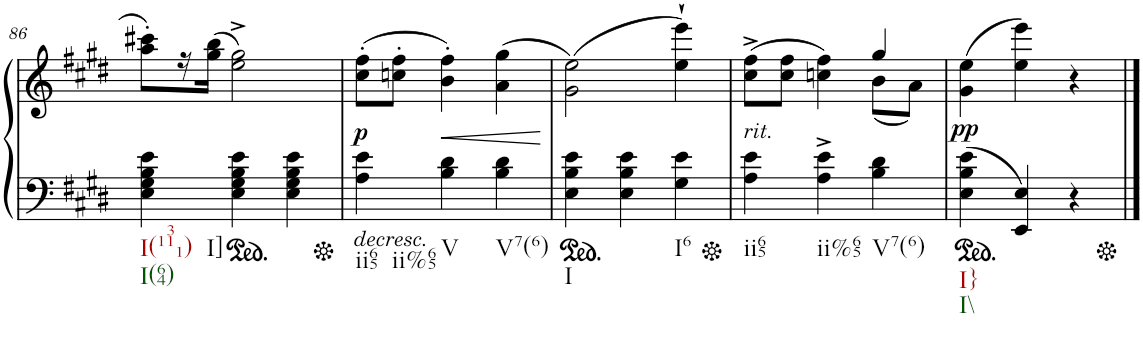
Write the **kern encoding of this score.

**kern	**kern	**dynam
*part2	*part1	*part1
*staff2	*staff1	*staff1
*I"piano	*I"piano	*
*I'Pno	*I'Pno	*
!!LO:PB:g=z
*clefF4	*clefG2	*
*k[f#c#g#d#]	*k[f#c#g#d#]	*
*E:	*E:	*
*M3/4	*M3/4	*
=86	=86	=86
!LO:TX:b:t=I(1311)	!	!
!LO:TX:b:t=I(64)	!	!
!LO:TX:b:t=I]	!	!
4E\ 4G#\ 4B\ 4e\	8aa\' 8ccc#X\'L	.
.	16r	.
.	(16gg#\ 16bb\JJ	.
*ped	*	*
4E\ 4G#\ 4B\ 4e\	2ee\^ 2gg#\^)	.
4E\ 4G#\ 4B\ 4e\	.	.
=87	=87	=87
*Xped	*	*
!LO:TX:b:i:t=decresc.	!	!
!LO:TX:b:t=ii65	!	!
!LO:TX:b:t=ii%65	!	!
!	!	!LO:DY:b
4A\ 4e\	(8cc#\' 8ff#\'L	p
.	8ccn\' 8ff#\'J	.
!LO:TX:b:t=V	!	!
!	!	!LO:HP:b
4B\ 4d#\	4b\' 4ff#\')	<
!LO:TX:b:t=V7(6)	!	!
4B\ 4d#\	(4a\ 4gg#\	.
.	.	[
=88	=88	=88
*ped	*	*
!LO:TX:b:t=I	!	!
4E\ 4B\ 4e\	(2g#\ 2ee\)	.
4E\ 4B\ 4e\	.	.
!LO:TX:b:t=I6	!	!
4G#\ 4e\	4ee\` 4eee\`)	.
=89	=89	=89
*Xped	*	*
*	*^	*
!	!LO:TX:b:i:t=rit.	!	!
!LO:TX:b:t=ii65	!	!	!
4A\ 4e\	(8cc#\^ 8ff#\^L	2ryy	.
.	8cc#\ 8ff#\J	.	.
!LO:TX:b:t=ii%65	!	!	!
4A\^ 4e\^	4ccn\ 4ff#\)	.	.
!LO:TX:b:t=V7(6)	!	!	!
4B\ 4d#\	4gg#/	(8b\L	.
.	.	8a\J)	.
*	*v	*v	*
=90	=90	=90
*ped	*	*
*	*^	*
!LO:TX:b:t=I}	!	!	!
!LO:TX:b:t=I\\	!	!	!
!	!	!	!LO:DY:b
*	*v	*v	*
(4E\ 4B\ 4e\	(4g#\ 4ee\	pp
4EE/ 4E/)	4ee\ 4eee\)	.
4r	4r	.
*Xped	*	*
==	==	==
*-	*-	*-
